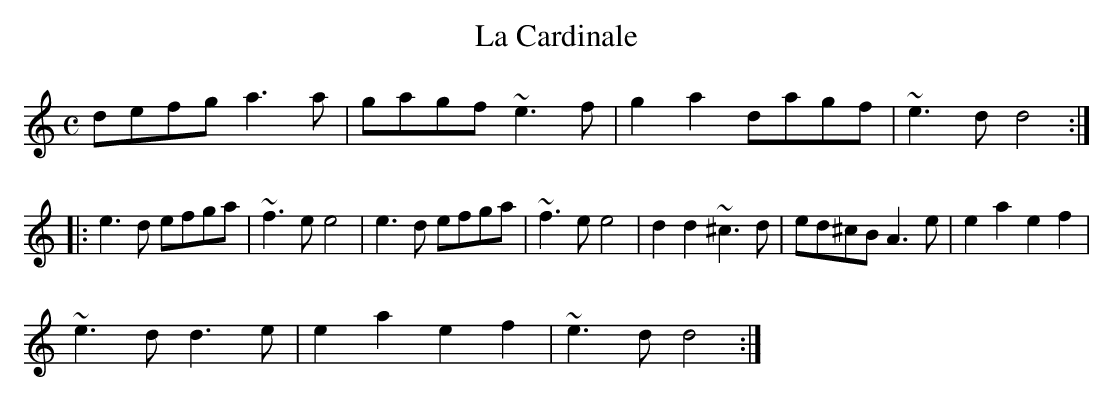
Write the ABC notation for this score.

X:1
T:La Cardinale
M:C
K:Ddor
defga3a|gagf~e3f|g2a2dagf|~e3dd4:|
|:e3d efga|~f3ee4|e3d efga|~f3ee4|d2d2~^c3d|ed^cBA3e|e2a2e2f2|
~e3dd3e|e2a2e2f2|~e3dd4:|
